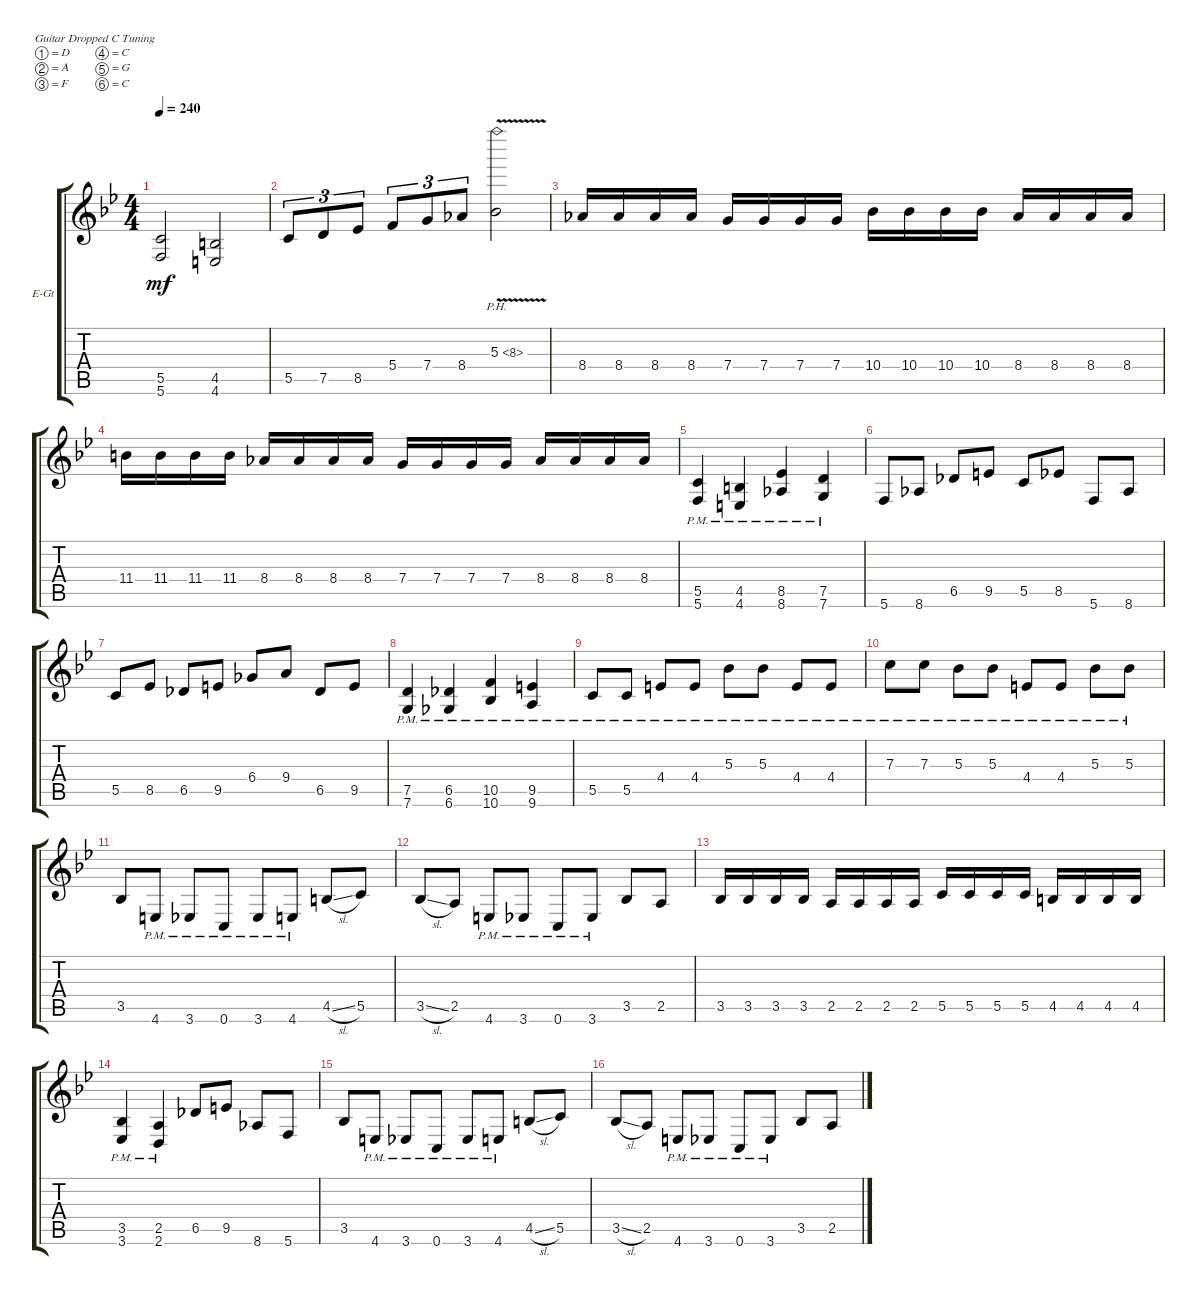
\defaultSystemsLayout 4
\bracketExtendMode groupsimilarinstruments
\firstSystemTrackNameOrientation horizontal
\otherSystemsTrackNameOrientation horizontal
\track ("Electric Guitar" "E-Gt") {instrument overdrivenguitar}
\staff {score tabs}
\tuning (D4 A3 F3 C3 G2 C2)
\ts (4 4)
\tempo 240
\clef g2
\ks bb
(5.6{acc forcenatural} 5.5{acc forcenatural}).2{dy mf beam Up} (4.6{acc #} 4.5{acc #}).2{beam Up} |
5.5{acc forcenatural}.8{tu (3 2) beam Up} 7.5{acc forcenatural}.8{tu (3 2) beam Up} 8.5{acc forcenatural}.8{tu (3 2) beam Up} 5.4{acc forcenatural}.8{tu (3 2) beam Up} 7.4{acc forcenatural}.8{tu (3 2) beam Up} 8.4{acc b}.8{tu (3 2) beam Up} 5.3{ph 3 v acc forcenatural}.2{beam Down} |
8.4{acc b}.16{beam Up} 8.4{acc b}.16{beam Up} 8.4{acc b}.16{beam Up} 8.4{acc b}.16{beam Up} 7.4{acc forcenatural}.16{beam Up} 7.4{acc forcenatural}.16{beam Up} 7.4{acc forcenatural}.16{beam Up} 7.4{acc forcenatural}.16{beam Up} 10.4{acc forcenatural}.16{beam Down} 10.4{acc forcenatural}.16{beam Down} 10.4{acc forcenatural}.16{beam Down} 10.4{acc forcenatural}.16{beam Down} 8.4{acc b}.16{beam Up} 8.4{acc b}.16{beam Up} 8.4{acc b}.16{beam Up} 8.4{acc b}.16{beam Up} |
11.4{acc #}.16{beam Down} 11.4{acc #}.16{beam Down} 11.4{acc #}.16{beam Down} 11.4{acc #}.16{beam Down} 8.4{acc b}.16{beam Up} 8.4{acc b}.16{beam Up} 8.4{acc b}.16{beam Up} 8.4{acc b}.16{beam Up} 7.4{acc forcenatural}.16{beam Up} 7.4{acc forcenatural}.16{beam Up} 7.4{acc forcenatural}.16{beam Up} 7.4{acc forcenatural}.16{beam Up} 8.4{acc b}.16{beam Up} 8.4{acc b}.16{beam Up} 8.4{acc b}.16{beam Up} 8.4{acc b}.16{beam Up} |
(5.6{pm acc forcenatural} 5.5{pm acc forcenatural}).4{beam Up} (4.6{pm acc #} 4.5{pm acc #}).4{beam Up} (8.6{pm acc b} 8.5{pm acc forcenatural}).4{beam Up} (7.6{pm acc forcenatural} 7.5{pm acc forcenatural}).4{beam Up} |
5.6{acc forcenatural}.8{beam Up} 8.6{acc b}.8{beam Up} 6.5{acc b}.8{beam Up} 9.5{acc #}.8{beam Up} 5.5{acc forcenatural}.8{beam Up} 8.5{acc forcenatural}.8{beam Up} 5.6{acc forcenatural}.8{beam Up} 8.6{acc b}.8{beam Up} |
5.5{acc forcenatural}.8{beam Up} 8.5{acc forcenatural}.8{beam Up} 6.5{acc b}.8{beam Up} 9.5{acc #}.8{beam Up} 6.4{acc b}.8{beam Up} 9.4{acc forcenatural}.8{beam Up} 6.5{acc b}.8{beam Up} 9.5{acc #}.8{beam Up} |
(7.6{pm acc forcenatural} 7.5{pm acc forcenatural}).4{beam Up} (6.6{pm acc b} 6.5{pm acc b}).4{beam Up} (10.6{pm acc forcenatural} 10.5{pm acc forcenatural}).4{beam Up} (9.6{pm acc forcenatural} 9.5{pm acc #}).4{beam Up} |
5.5{pm acc forcenatural}.8{beam Up} 5.5{pm acc forcenatural}.8{beam Up} 4.4{pm acc #}.8{beam Up} 4.4{pm acc #}.8{beam Up} 5.3{pm acc forcenatural}.8{beam Down} 5.3{pm acc forcenatural}.8{beam Down} 4.4{pm acc #}.8{beam Up} 4.4{pm acc #}.8{beam Up} |
7.3{pm acc forcenatural}.8{beam Down} 7.3{pm acc forcenatural}.8{beam Down} 5.3{pm acc forcenatural}.8{beam Down} 5.3{pm acc forcenatural}.8{beam Down} 4.4{pm acc #}.8{beam Up} 4.4{pm acc #}.8{beam Up} 5.3{pm acc forcenatural}.8{beam Down} 5.3{pm acc forcenatural}.8{beam Down} |
3.5{acc forcenatural}.8{beam Up} 4.6{pm acc #}.8{beam Up} 3.6{pm acc forcenatural}.8{beam Up} 0.6{pm acc forcenatural}.8{beam Up} 3.6{pm acc forcenatural}.8{beam Up} 4.6{pm acc #}.8{beam Up} 4.5{sl acc #}.8{beam Up} 5.5{acc forcenatural}.8{beam Up} |
3.5{sl acc forcenatural}.8{beam Up} 2.5{acc forcenatural}.8{beam Up} 4.6{pm acc #}.8{beam Up} 3.6{pm acc forcenatural}.8{beam Up} 0.6{pm acc forcenatural}.8{beam Up} 3.6{pm acc forcenatural}.8{beam Up} 3.5{acc forcenatural}.8{beam Up} 2.5{acc forcenatural}.8{beam Up} |
3.5{acc forcenatural}.16{beam Up} 3.5{acc forcenatural}.16{beam Up} 3.5{acc forcenatural}.16{beam Up} 3.5{acc forcenatural}.16{beam Up} 2.5{acc forcenatural}.16{beam Up} 2.5{acc forcenatural}.16{beam Up} 2.5{acc forcenatural}.16{beam Up} 2.5{acc forcenatural}.16{beam Up} 5.5{acc forcenatural}.16{beam Up} 5.5{acc forcenatural}.16{beam Up} 5.5{acc forcenatural}.16{beam Up} 5.5{acc forcenatural}.16{beam Up} 4.5{acc #}.16{beam Up} 4.5{acc #}.16{beam Up} 4.5{acc #}.16{beam Up} 4.5{acc #}.16{beam Up} |
(3.6{pm acc forcenatural} 3.5{pm acc forcenatural}).4{beam Up} (2.6{pm acc forcenatural} 2.5{pm acc forcenatural}).4{beam Up} 6.5{acc b}.8{beam Up} 9.5{acc #}.8{beam Up} 8.6{acc b}.8{beam Up} 5.6{acc forcenatural}.8{beam Up} |
3.5{acc forcenatural}.8{beam Up} 4.6{pm acc #}.8{beam Up} 3.6{pm acc forcenatural}.8{beam Up} 0.6{pm acc forcenatural}.8{beam Up} 3.6{pm acc forcenatural}.8{beam Up} 4.6{pm acc #}.8{beam Up} 4.5{sl acc #}.8{beam Up} 5.5{acc forcenatural}.8{beam Up} |
3.5{sl acc forcenatural}.8{beam Up} 2.5{acc forcenatural}.8{beam Up} 4.6{pm acc #}.8{beam Up} 3.6{pm acc forcenatural}.8{beam Up} 0.6{pm acc forcenatural}.8{beam Up} 3.6{pm acc forcenatural}.8{beam Up} 3.5{acc forcenatural}.8{beam Up} 2.5{acc forcenatural}.8{beam Up}
